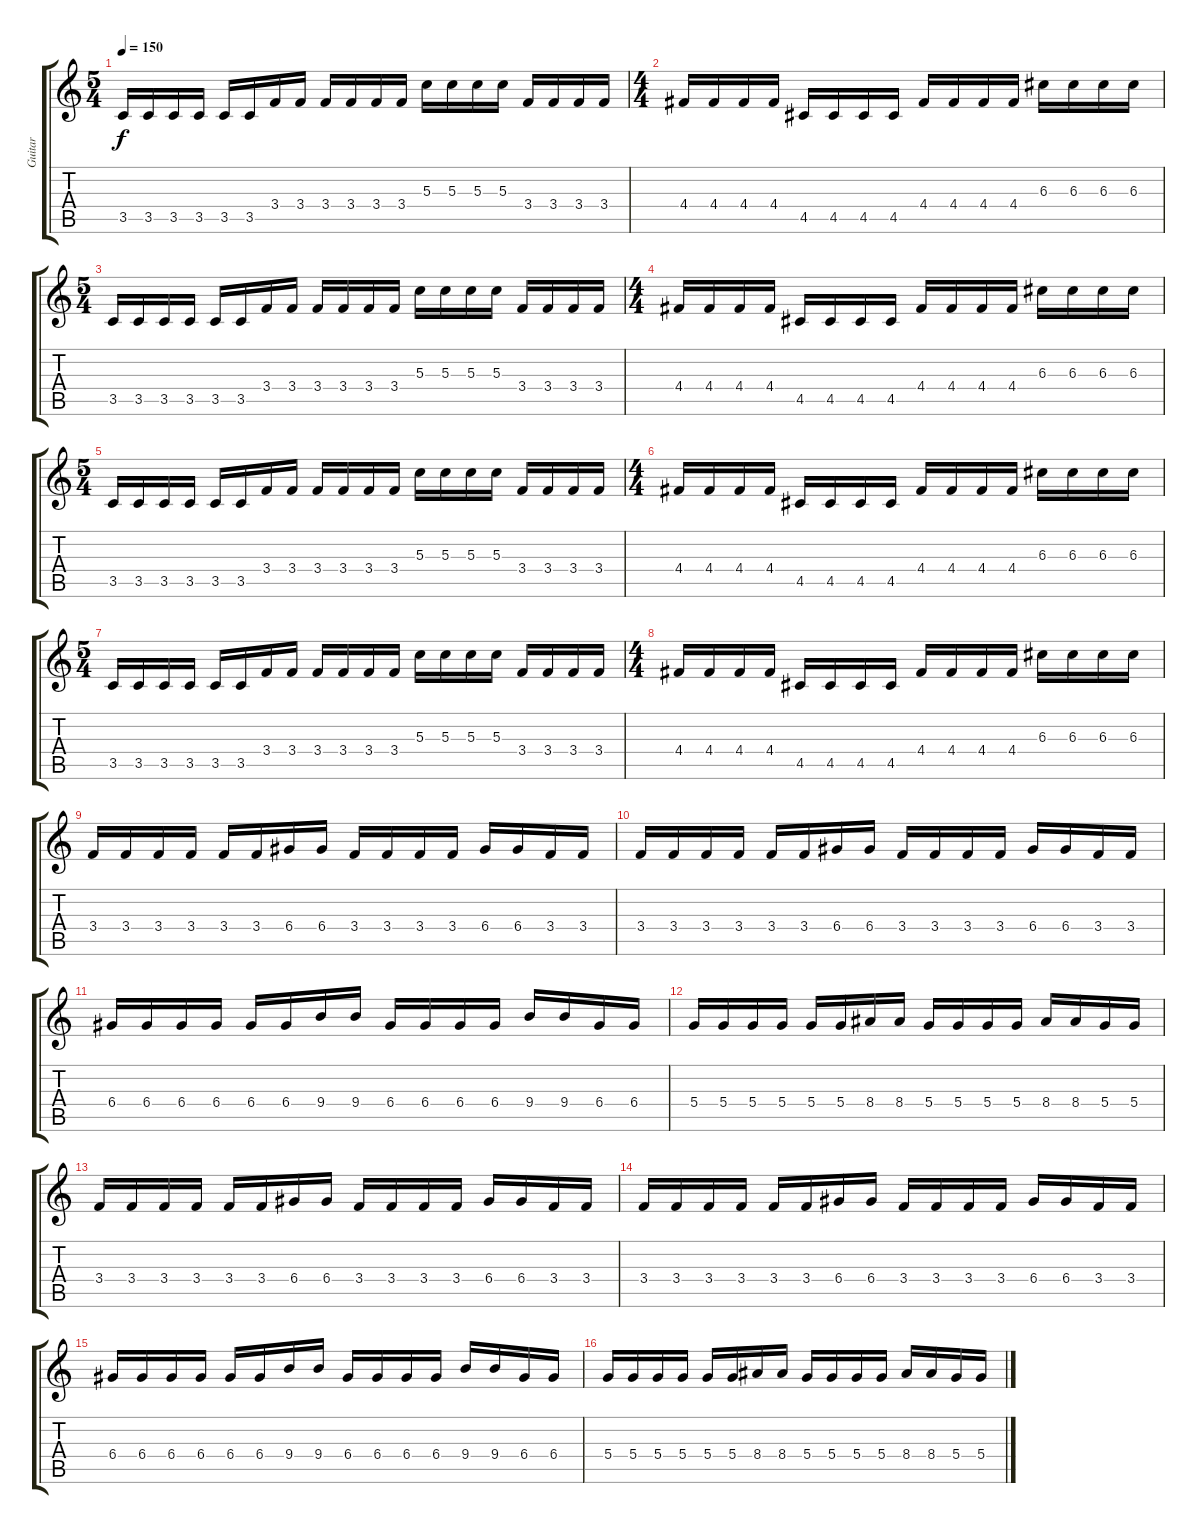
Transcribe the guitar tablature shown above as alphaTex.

\track ("Guitar" "Guitar") {instrument distortionguitar}
\staff {score tabs}
\tuning (E4 B3 G3 D3 A2 E2) {hide}
\ts (5 4)
\tempo 150
\clef g2
\ks c
3.5.16{dy f instrument distortionguitar} 3.5.16 3.5.16 3.5.16 3.5.16 3.5.16 3.4.16 3.4.16 3.4.16 3.4.16 3.4.16 3.4.16 5.3.16 5.3.16 5.3.16 5.3.16 3.4.16 3.4.16 3.4.16 3.4.16 |
\ts (4 4)
4.4.16 4.4.16 4.4.16 4.4.16 4.5.16 4.5.16 4.5.16 4.5.16 4.4.16 4.4.16 4.4.16 4.4.16 6.3.16 6.3.16 6.3.16 6.3.16 |
\ts (5 4)
3.5.16 3.5.16 3.5.16 3.5.16 3.5.16 3.5.16 3.4.16 3.4.16 3.4.16 3.4.16 3.4.16 3.4.16 5.3.16 5.3.16 5.3.16 5.3.16 3.4.16 3.4.16 3.4.16 3.4.16 |
\ts (4 4)
4.4.16 4.4.16 4.4.16 4.4.16 4.5.16 4.5.16 4.5.16 4.5.16 4.4.16 4.4.16 4.4.16 4.4.16 6.3.16 6.3.16 6.3.16 6.3.16 |
\ts (5 4)
3.5.16 3.5.16 3.5.16 3.5.16 3.5.16 3.5.16 3.4.16 3.4.16 3.4.16 3.4.16 3.4.16 3.4.16 5.3.16 5.3.16 5.3.16 5.3.16 3.4.16 3.4.16 3.4.16 3.4.16 |
\ts (4 4)
4.4.16 4.4.16 4.4.16 4.4.16 4.5.16 4.5.16 4.5.16 4.5.16 4.4.16 4.4.16 4.4.16 4.4.16 6.3.16 6.3.16 6.3.16 6.3.16 |
\ts (5 4)
3.5.16 3.5.16 3.5.16 3.5.16 3.5.16 3.5.16 3.4.16 3.4.16 3.4.16 3.4.16 3.4.16 3.4.16 5.3.16 5.3.16 5.3.16 5.3.16 3.4.16 3.4.16 3.4.16 3.4.16 |
\ts (4 4)
4.4.16 4.4.16 4.4.16 4.4.16 4.5.16 4.5.16 4.5.16 4.5.16 4.4.16 4.4.16 4.4.16 4.4.16 6.3.16 6.3.16 6.3.16 6.3.16 |
3.4.16 3.4.16 3.4.16 3.4.16 3.4.16 3.4.16 6.4.16 6.4.16 3.4.16 3.4.16 3.4.16 3.4.16 6.4.16 6.4.16 3.4.16 3.4.16 |
3.4.16 3.4.16 3.4.16 3.4.16 3.4.16 3.4.16 6.4.16 6.4.16 3.4.16 3.4.16 3.4.16 3.4.16 6.4.16 6.4.16 3.4.16 3.4.16 |
6.4.16 6.4.16 6.4.16 6.4.16 6.4.16 6.4.16 9.4.16 9.4.16 6.4.16 6.4.16 6.4.16 6.4.16 9.4.16 9.4.16 6.4.16 6.4.16 |
5.4.16 5.4.16 5.4.16 5.4.16 5.4.16 5.4.16 8.4.16 8.4.16 5.4.16 5.4.16 5.4.16 5.4.16 8.4.16 8.4.16 5.4.16 5.4.16 |
3.4.16 3.4.16 3.4.16 3.4.16 3.4.16 3.4.16 6.4.16 6.4.16 3.4.16 3.4.16 3.4.16 3.4.16 6.4.16 6.4.16 3.4.16 3.4.16 |
3.4.16 3.4.16 3.4.16 3.4.16 3.4.16 3.4.16 6.4.16 6.4.16 3.4.16 3.4.16 3.4.16 3.4.16 6.4.16 6.4.16 3.4.16 3.4.16 |
6.4.16 6.4.16 6.4.16 6.4.16 6.4.16 6.4.16 9.4.16 9.4.16 6.4.16 6.4.16 6.4.16 6.4.16 9.4.16 9.4.16 6.4.16 6.4.16 |
5.4.16 5.4.16 5.4.16 5.4.16 5.4.16 5.4.16 8.4.16 8.4.16 5.4.16 5.4.16 5.4.16 5.4.16 8.4.16 8.4.16 5.4.16 5.4.16
